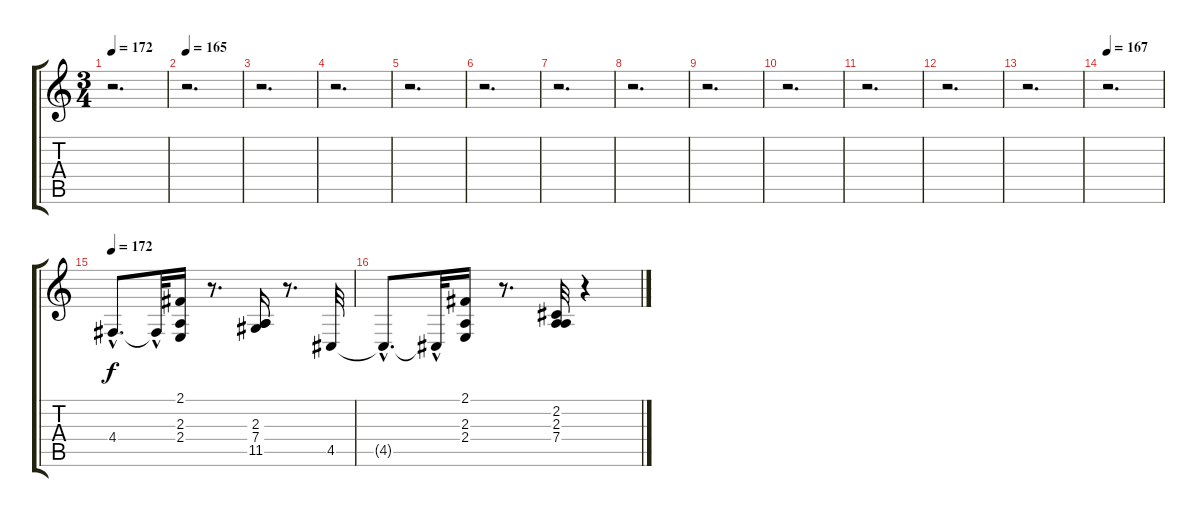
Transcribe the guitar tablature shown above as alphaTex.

\track "" {instrument stringensemble1}
\staff {score tabs}
\tuning (E4 B3 G3 D3 A2 E2) {hide}
\ts (3 4)
\tempo 172
\clef g2
\ks c
r.2{d dy f instrument stringensemble1} |
\tempo 165
r.2{d} |
r.2{d} |
r.2{d} |
r.2{d} |
r.2{d} |
r.2{d} |
r.2{d} |
r.2{d} |
r.2{d} |
r.2{d} |
r.2{d} |
r.2{d} |
\tempo 167
r.2{d} |
\tempo 172
4.4{hac}.8{d} 4.4{hac t}.32 (2.1 2.3 2.4).16 r.8{d} (2.3 7.4 11.5).16 r.8{d} 4.5.32 |
4.5{hac t}.8{d} 4.5{hac t}.32 (2.1 2.3 2.4).16 r.8{d} (2.2 2.3 7.4).32 r.4
